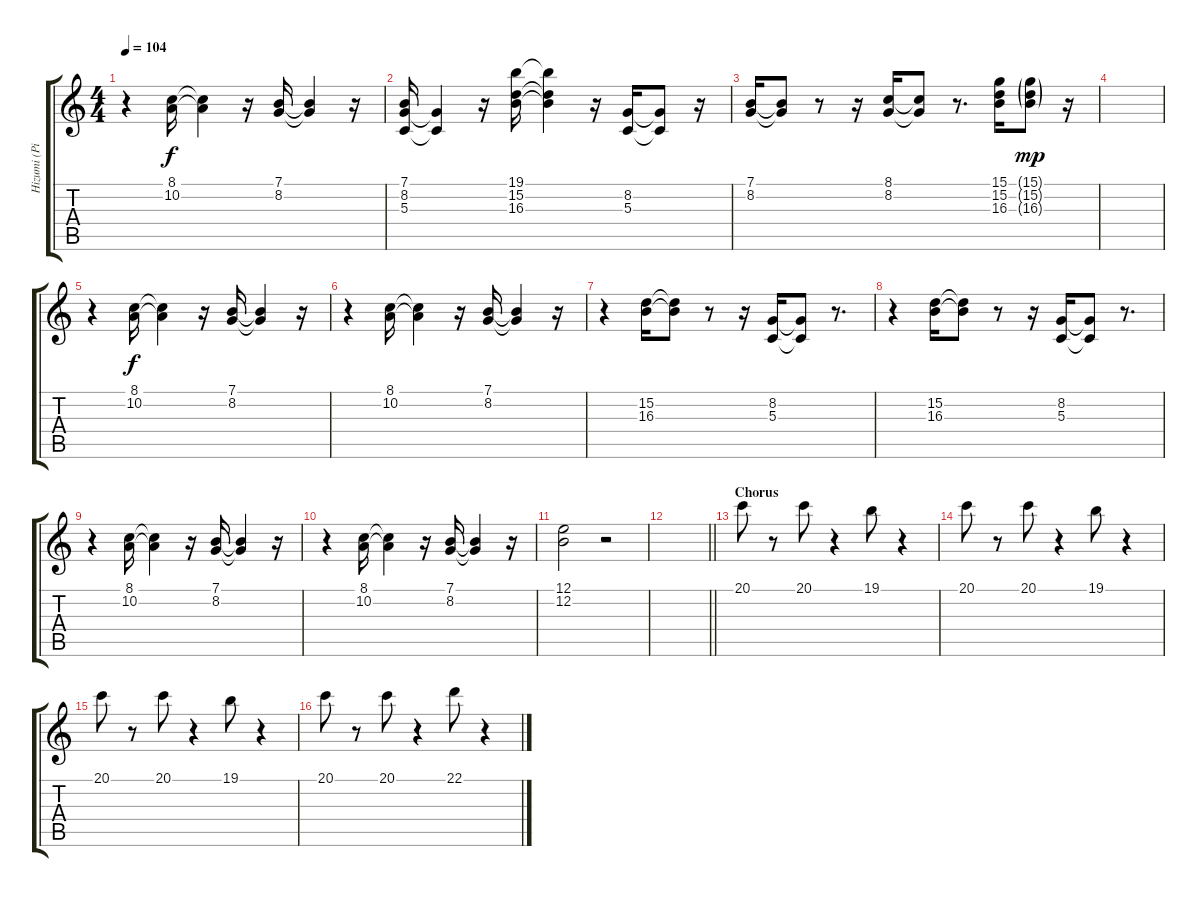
\track ("Hizumi (Piano)" "Hizumi (Pi") {instrument electricgrandpiano}
\staff {score tabs}
\tuning (E4 B3 G3 D3 A2 D2) {hide}
\ts (4 4)
\tempo 104
\clef g2
\ks c
r.4{dy f balance 16} (8.1 10.2).16 (8.1{t} 10.2{t}).4 r.16 (7.1 8.2).16 (7.1{t} 8.2{t}).4 r.16 |
(7.1 8.2 5.3).16 (8.2{t} 5.3{t}).4 r.16 (19.1 15.2 16.3).16 (19.1{t} 15.2{t} 16.3{t}).4 r.16 (8.2 5.3).16 (8.2{t} 5.3{t}).8 r.16 |
(7.1 8.2).16 (7.1{t} 8.2{t}).8 r.8 r.16 (8.1 8.2).16 (8.1{t} 8.2{t}).8 r.8{d} (15.1 15.2 16.3).16 (15.1{g} 15.2{g} 16.3{g}).8{dy mp} r.16 |
|
r.4 (8.1 10.2).16{dy f volume 0} (8.1{t} 10.2{t}).4 r.16 (7.1 8.2).16 (7.1{t} 8.2{t}).4 r.16 |
r.4 (8.1 10.2).16 (8.1{t} 10.2{t}).4 r.16 (7.1 8.2).16 (7.1{t} 8.2{t}).4 r.16 |
r.4 (15.2 16.3).16 (15.2{t} 16.3{t}).8 r.8 r.16 (8.2 5.3).16 (8.2{t} 5.3{t}).8 r.8{d} |
r.4 (15.2 16.3).16 (15.2{t} 16.3{t}).8 r.8 r.16 (8.2 5.3).16 (8.2{t} 5.3{t}).8 r.8{d} |
r.4 (8.1 10.2).16{volume 0} (8.1{t} 10.2{t}).4 r.16 (7.1 8.2).16 (7.1{t} 8.2{t}).4 r.16 |
r.4 (8.1 10.2).16 (8.1{t} 10.2{t}).4 r.16 (7.1 8.2).16 (7.1{t} 8.2{t}).4 r.16 |
(12.1 12.2).2{volume 7} r.2 |
\barLineRight lightlight
|
\section ("" "Chorus")
20.1.8{volume 11 balance 16} r.8 20.1.8 r.4 19.1.8 r.4 |
20.1.8 r.8 20.1.8 r.4 19.1.8 r.4 |
20.1.8 r.8 20.1.8 r.4 19.1.8 r.4 |
20.1.8 r.8 20.1.8 r.4 22.1.8 r.4
